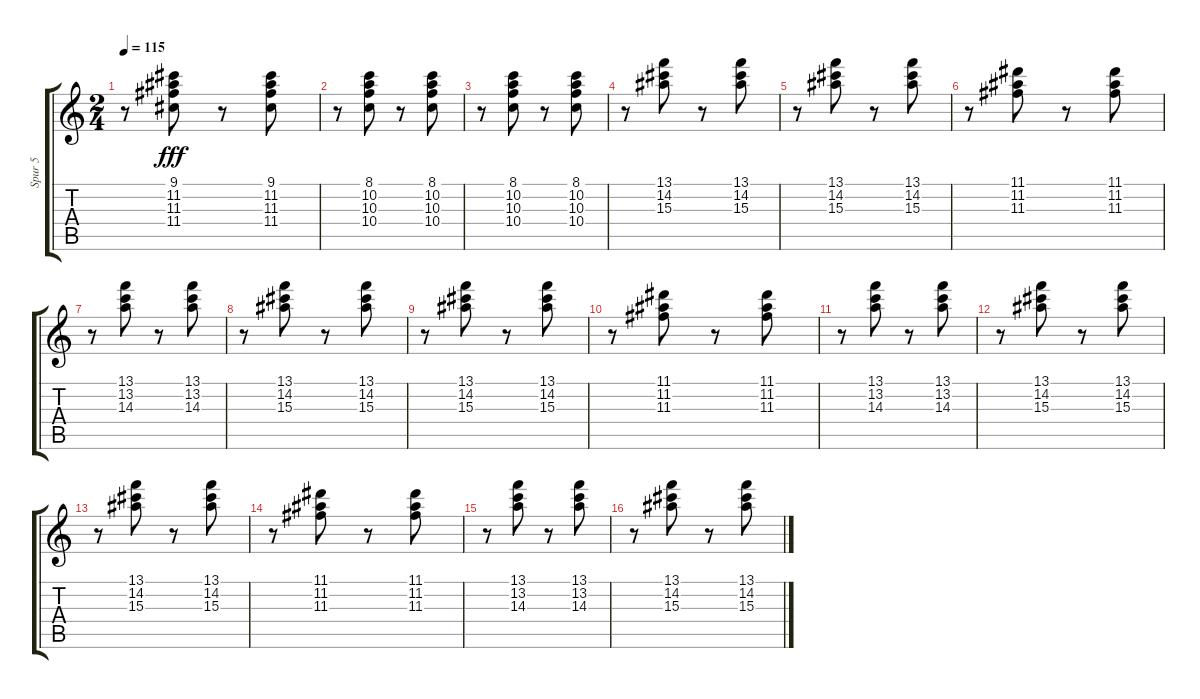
\track ("Spur 5" "Spur 5") {instrument acousticguitarnylon}
\staff {score tabs}
\tuning (E4 B3 G3 D3 A2 E2) {hide}
\ts (2 4)
\tempo 115
\clef g2
\ks c
r.8{dy fff} (9.1 11.2 11.3 11.4).8 r.8 (9.1 11.2 11.3 11.4).8 |
r.8 (8.1 10.2 10.3 10.4).8 r.8 (8.1 10.2 10.3 10.4).8 |
r.8 (8.1 10.2 10.3 10.4).8 r.8 (8.1 10.2 10.3 10.4).8 |
r.8 (13.1 14.2 15.3).8 r.8 (13.1 14.2 15.3).8 |
r.8 (13.1 14.2 15.3).8 r.8 (13.1 14.2 15.3).8 |
r.8 (11.1 11.2 11.3).8 r.8 (11.1 11.2 11.3).8 |
r.8 (13.1 13.2 14.3).8 r.8 (13.1 13.2 14.3).8 |
r.8 (13.1 14.2 15.3).8 r.8 (13.1 14.2 15.3).8 |
r.8 (13.1 14.2 15.3).8 r.8 (13.1 14.2 15.3).8 |
r.8 (11.1 11.2 11.3).8 r.8 (11.1 11.2 11.3).8 |
r.8 (13.1 13.2 14.3).8 r.8 (13.1 13.2 14.3).8 |
r.8 (13.1 14.2 15.3).8 r.8 (13.1 14.2 15.3).8 |
r.8 (13.1 14.2 15.3).8 r.8 (13.1 14.2 15.3).8 |
r.8 (11.1 11.2 11.3).8 r.8 (11.1 11.2 11.3).8 |
r.8 (13.1 13.2 14.3).8 r.8 (13.1 13.2 14.3).8 |
r.8 (13.1 14.2 15.3).8 r.8 (13.1 14.2 15.3).8
